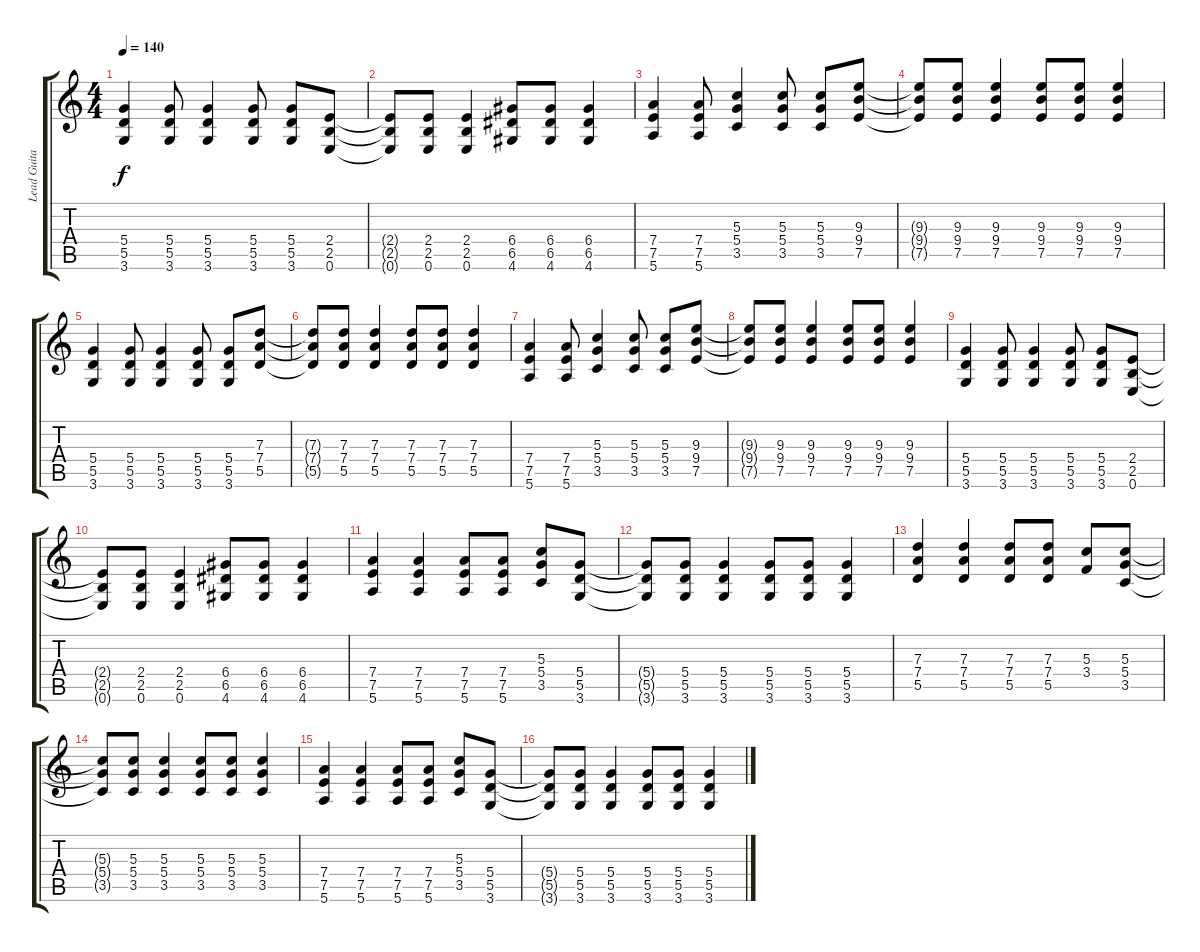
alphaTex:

\track ("Lead Guitar (Noodles Wasserman)" "Lead Guita") {instrument distortionguitar}
\staff {score tabs}
\tuning (E4 B3 G3 D3 A2 E2) {hide}
\ts (4 4)
\tempo 140
\clef g2
\ks c
(5.4 5.5 3.6).4{dy f} (5.4 5.5 3.6).8 (5.4 5.5 3.6).4 (5.4 5.5 3.6).8 (5.4 5.5 3.6).8 (2.4 2.5 0.6).8 |
(2.4{t} 2.5{t} 0.6{t}).8 (2.4 2.5 0.6).8 (2.4 2.5 0.6).4 (6.4 6.5 4.6).8 (6.4 6.5 4.6).8 (6.4 6.5 4.6).4 |
(7.4 7.5 5.6).4 (7.4 7.5 5.6).8 (5.3 5.4 3.5).4 (5.3 5.4 3.5).8 (5.3 5.4 3.5).8 (9.3 9.4 7.5).8 |
(9.3{t} 9.4{t} 7.5{t}).8 (9.3 9.4 7.5).8 (9.3 9.4 7.5).4 (9.3 9.4 7.5).8 (9.3 9.4 7.5).8 (9.3 9.4 7.5).4 |
(5.4 5.5 3.6).4 (5.4 5.5 3.6).8 (5.4 5.5 3.6).4 (5.4 5.5 3.6).8 (5.4 5.5 3.6).8 (7.3 7.4 5.5).8 |
(7.3{t} 7.4{t} 5.5{t}).8 (7.3 7.4 5.5).8 (7.3 7.4 5.5).4 (7.3 7.4 5.5).8 (7.3 7.4 5.5).8 (7.3 7.4 5.5).4 |
(7.4 7.5 5.6).4 (7.4 7.5 5.6).8 (5.3 5.4 3.5).4 (5.3 5.4 3.5).8 (5.3 5.4 3.5).8 (9.3 9.4 7.5).8 |
(9.3{t} 9.4{t} 7.5{t}).8 (9.3 9.4 7.5).8 (9.3 9.4 7.5).4 (9.3 9.4 7.5).8 (9.3 9.4 7.5).8 (9.3 9.4 7.5).4 |
(5.4 5.5 3.6).4 (5.4 5.5 3.6).8 (5.4 5.5 3.6).4 (5.4 5.5 3.6).8 (5.4 5.5 3.6).8 (2.4 2.5 0.6).8 |
(2.4{t} 2.5{t} 0.6{t}).8 (2.4 2.5 0.6).8 (2.4 2.5 0.6).4 (6.4 6.5 4.6).8 (6.4 6.5 4.6).8 (6.4 6.5 4.6).4 |
(7.4 7.5 5.6).4 (7.4 7.5 5.6).4 (7.4 7.5 5.6).8 (7.4 7.5 5.6).8 (5.3 5.4 3.5).8 (5.4 5.5 3.6).8 |
(5.4{t} 5.5{t} 3.6{t}).8 (5.4 5.5 3.6).8 (5.4 5.5 3.6).4 (5.4 5.5 3.6).8 (5.4 5.5 3.6).8 (5.4 5.5 3.6).4 |
(7.3 7.4 5.5).4 (7.3 7.4 5.5).4 (7.3 7.4 5.5).8 (7.3 7.4 5.5).8 (5.3 3.4).8 (5.3 5.4 3.5).8 |
(5.3{t} 5.4{t} 3.5{t}).8 (5.3 5.4 3.5).8 (5.3 5.4 3.5).4 (5.3 5.4 3.5).8 (5.3 5.4 3.5).8 (5.3 5.4 3.5).4 |
(7.4 7.5 5.6).4 (7.4 7.5 5.6).4 (7.4 7.5 5.6).8 (7.4 7.5 5.6).8 (5.3 5.4 3.5).8 (5.4 5.5 3.6).8 |
(5.4{t} 5.5{t} 3.6{t}).8 (5.4 5.5 3.6).8 (5.4 5.5 3.6).4 (5.4 5.5 3.6).8 (5.4 5.5 3.6).8 (5.4 5.5 3.6).4
